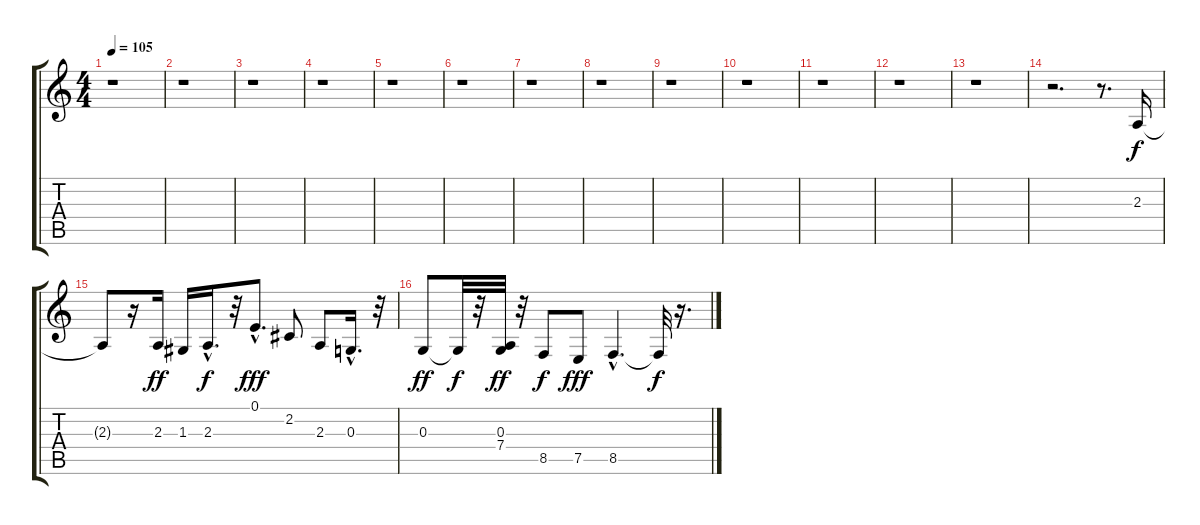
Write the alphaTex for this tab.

\track "" {instrument trombone}
\staff {score tabs}
\tuning (E4 B3 G3 D3 A2 E2) {hide}
\ts (4 4)
\tempo 105
\clef g2
\ks c
r.1{dy f} |
r.1 |
r.1 |
r.1 |
r.1 |
r.1 |
r.1 |
r.1 |
r.1 |
r.1 |
r.1 |
r.1 |
r.1 |
r.2{d} r.8{d} 2.3.16 |
2.3{t}.8 r.16 2.3.16{dy ff} 1.3.16 2.3{hac}.16{d dy f} r.32 0.1{hac}.8{d dy fff} 2.2.8 2.3.8 0.3{hac}.16{d} r.32 |
0.3.8{dy ff} 0.3{t}.32{dy f} r.32 (0.3 7.4).32{dy ff} r.32 8.5.8{dy f} 7.5.8{dy fff} 8.5{hac}.4{d} 8.5{t}.32{dy f} r.16{d}
